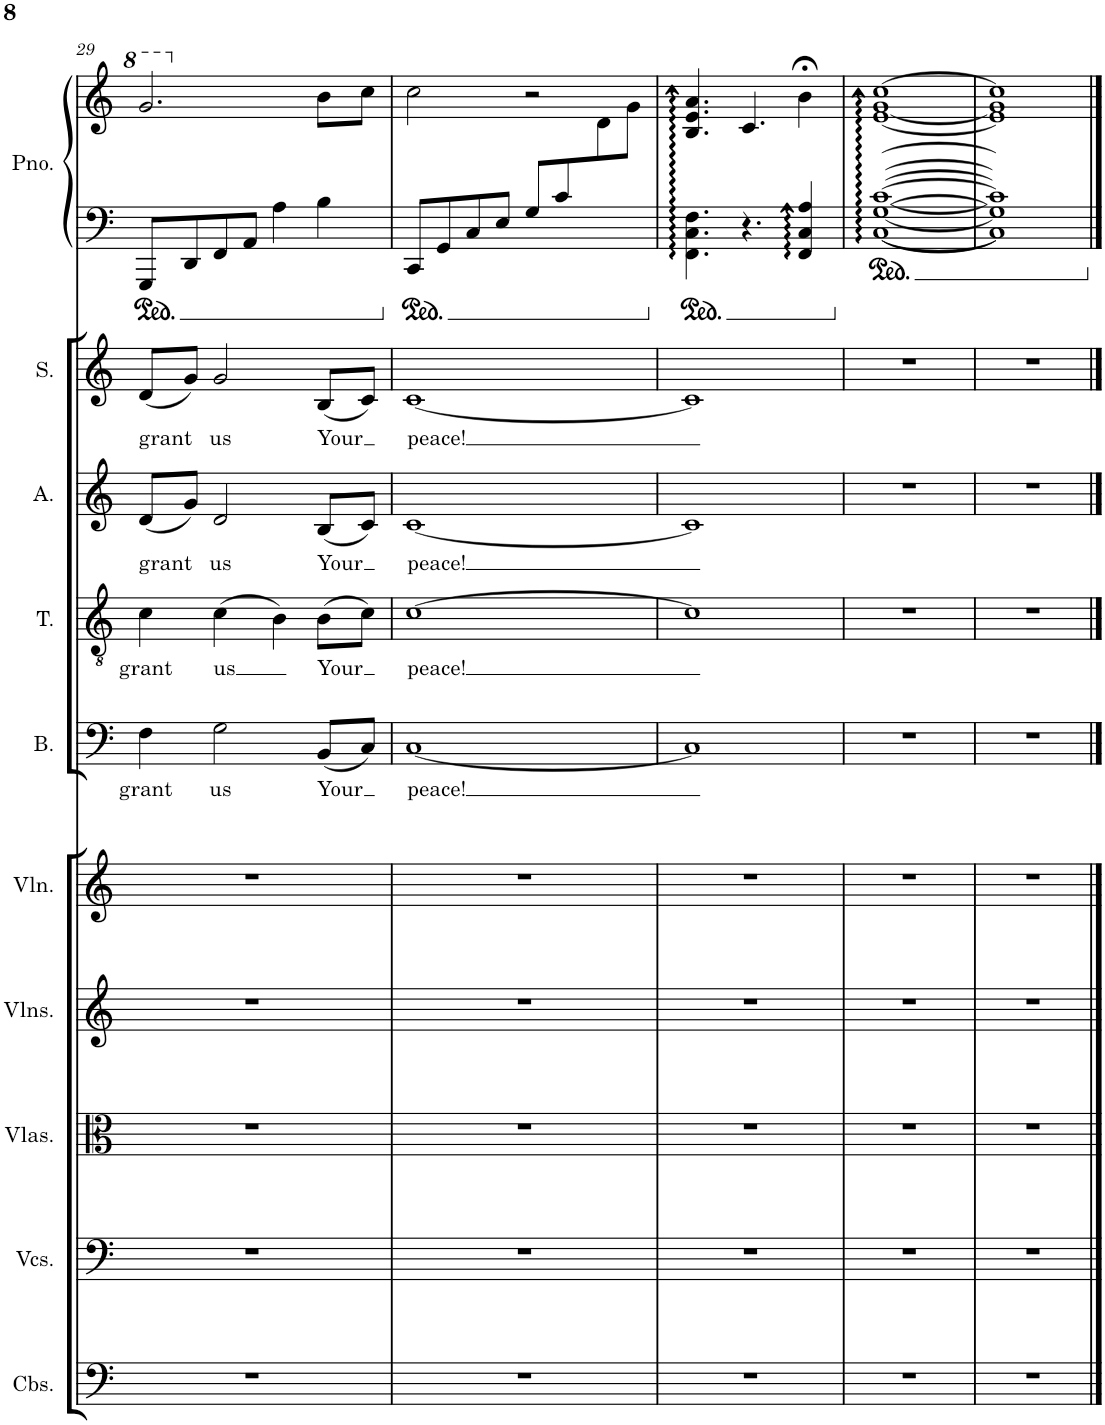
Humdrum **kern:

**kern	**kern	**kern	**kern	**kern	**kern	**text	**kern	**text	**kern	**text	**kern	**text	**kern	**kern
*part10	*part9	*part8	*part7	*part6	*part5	*part5	*part4	*part4	*part3	*part3	*part2	*part2	*part1	*part1
*staff11	*staff10	*staff9	*staff8	*staff7	*staff6	*staff6	*staff5	*staff5	*staff4	*staff4	*staff3	*staff3	*staff2	*staff1
*I"Contrabasses	*I"Violoncellos	*I"Violas	*I"Violins	*I"Violin	*I"Bass	*	*I"Tenor	*	*I"Alto	*	*I"Soprano	*	*I"Piano	*
*I'Cbs.	*I'Vcs.	*I'Vlas.	*I'Vlns.	*I'Vln.	*I'B.	*	*I'T.	*	*I'A.	*	*I'S.	*	*I'Pno.	*
!!LO:PB:g=z
*clefF4	*clefF4	*clefC3	*clefG2	*clefG2	*clefF4	*	*clefGv2	*	*clefG2	*	*clefG2	*	*clefF4	*clefG2
*Trd7c12	*	*	*	*	*	*	*	*	*	*	*	*	*	*
*k[]	*k[]	*k[]	*k[]	*k[]	*k[]	*	*k[]	*	*k[]	*	*k[]	*	*k[]	*k[]
*M4/4	*M4/4	*M4/4	*M4/4	*M4/4	*M4/4	*	*M4/4	*	*M4/4	*	*M4/4	*	*M4/4	*M4/4
=29	=29	=29	=29	=29	=29	=29	=29	=29	=29	=29	=29	=29	=29	=29
!	!	!	!	!	!	!LO:LY:b	!	!LO:LY:b	!	!LO:LY:b	!	!LO:LY:b	!	!
1r	1r	1r	1r	1r	4F\	grant	4c\	grant	(8d/L	grant	(8d/L	grant	8GG/L	2.gg/
.	.	.	.	.	.	.	.	.	8g/J)	.	8g/J)	.	8D/	.
!	!	!	!	!	!	!LO:LY:b	!	!LO:LY:b	!	!LO:LY:b	!	!LO:LY:b	!	!
.	.	.	.	.	2G\	us	(4c\	us	2d/	us	2g/	us	8F/	.
.	.	.	.	.	.	.	.	.	.	.	.	.	8A/J	.
.	.	.	.	.	.	.	4B\)	.	.	.	.	.	4a\	.
!	!	!	!	!	!	!LO:LY:b	!	!LO:LY:b	!	!LO:LY:b	!	!LO:LY:b	!	!
.	.	.	.	.	(8BB/L	Your	(8B\L	Your	(8B/L	Your	(8B/L	Your	4B\	8b\L
.	.	.	.	.	8C/J)	.	8c\J)	.	8c/J)	.	8c/J)	.	.	8cc\J
=30	=30	=30	=30	=30	=30	=30	=30	=30	=30	=30	=30	=30	=30	=30
!	!	!	!	!	!	!LO:LY:b	!	!LO:LY:b	!	!LO:LY:b	!	!LO:LY:b	!	!
*	*	*	*	*	*	*	*	*	*	*	*	*	*ped	*
*	*	*	*	*	*	*	*	*	*	*	*	*	*	*^
1r	1r	1r	1r	1r	[1C	peace!	[1c	peace!	[1c	peace!	[1c	peace!	8CC/L	2cc\	2.ryy
.	.	.	.	.	.	.	.	.	.	.	.	.	8GG/	.	.
.	.	.	.	.	.	.	.	.	.	.	.	.	8C/	.	.
.	.	.	.	.	.	.	.	.	.	.	.	.	8E/J	.	.
.	.	.	.	.	.	.	.	.	.	.	.	.	8G/L	2r	.
.	.	.	.	.	.	.	.	.	.	.	.	.	8c/	.	.
.	.	.	.	.	.	.	.	.	.	.	.	.	4ryy	.	8d\
.	.	.	.	.	.	.	.	.	.	.	.	.	.	.	8g\J
*	*	*	*	*	*	*	*	*	*	*	*	*	*	*v	*v
=31	=31	=31	=31	=31	=31	=31	=31	=31	=31	=31	=31	=31	=31	=31
*	*	*	*	*	*	*	*	*	*	*	*	*	*^	*
*	*	*	*	*	*	*	*	*	*	*	*	*	*	*	*Xped
1r	1r	1r	1r	1r	1C]	.	1c]	.	1c]	.	1c]	.	4.FF\ 4.C\ 4.F\	4.FF 4.C 4.F 4.B 4.e 4.a	4.B/ 4.e/ 4.a/
.	.	.	.	.	.	.	.	.	.	.	.	.	4.r	2ryy	4.c/
.	.	.	.	.	.	.	.	.	.	.	.	.	4FF/;< 4C/;< 4A/;<	.	4b;<\
.	.	.	.	.	.	.	.	.	.	.	.	.	.	8ryy	.
=32	=32	=32	=32	=32	=32	=32	=32	=32	=32	=32	=32	=32	=32	=32	=32
1r	1r	1r	1r	1r	1r	.	1r	.	1r	.	1r	.	[1C [1G [1c	[1C [1G [1c [1e [1g [1cc	[1e [1g [1cc
=33	=33	=33	=33	=33	=33	=33	=33	=33	=33	=33	=33	=33	=33	=33	=33
1r	1r	1r	1r	1r	1r	.	1r	.	1r	.	1r	.	1C] 1G] 1c]	1C] 1G] 1c] 1e] 1g] 1cc]	1e] 1g] 1cc]
*	*	*	*	*	*	*	*	*	*	*	*	*	*v	*v	*
==	==	==	==	==	==	==	==	==	==	==	==	==	==	==
*-	*-	*-	*-	*-	*-	*-	*-	*-	*-	*-	*-	*-	*-	*-
